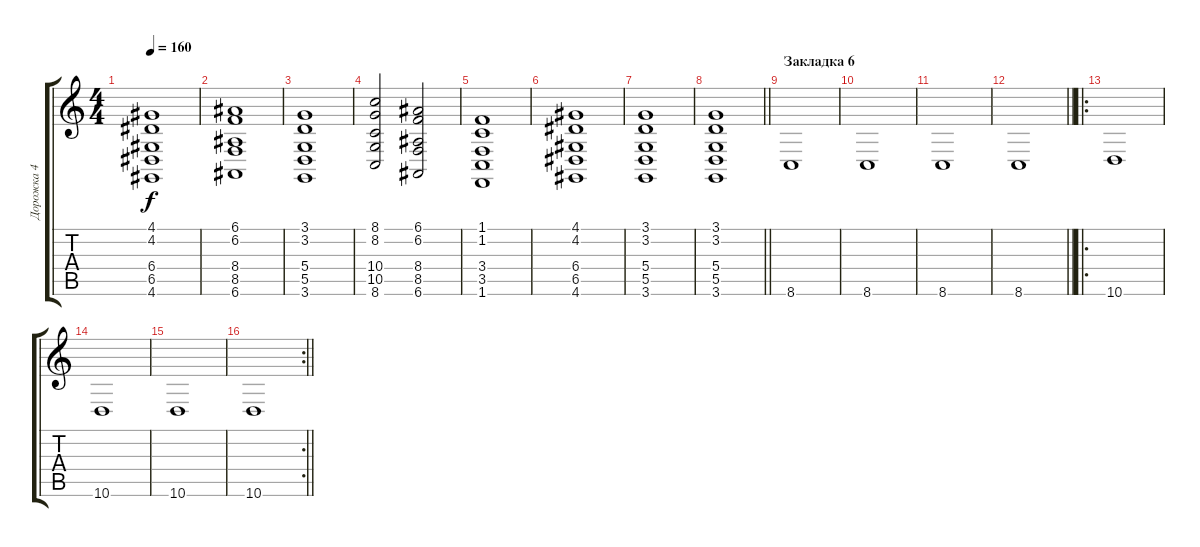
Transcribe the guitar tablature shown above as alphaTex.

\track ("Дорожка 4" "Дорожка 4") {instrument synthstrings1}
\staff {score tabs}
\tuning (E4 B3 G3 D3 A2 E2) {hide}
\ts (4 4)
\tempo 160
\clef g2
\ks c
(4.1 4.2 6.4 6.5 4.6).1{dy f} |
(6.1 6.2 8.4 8.5 6.6).1 |
(3.1 3.2 5.4 5.5 3.6).1 |
(8.1 8.2 10.4 10.5 8.6).2 (6.1 6.2 8.4 8.5 6.6).2 |
(1.1 1.2 3.4 3.5 1.6).1 |
(4.1 4.2 6.4 6.5 4.6).1 |
(3.1 3.2 5.4 5.5 3.6).1 |
\barLineRight lightlight
(3.1 3.2 5.4 5.5 3.6).1 |
\section ("" "Закладка 6")
8.6.1 |
8.6.1 |
8.6.1 |
\barLineRight lightlight
8.6.1 |
\ro
10.6.1 |
10.6.1 |
10.6.1 |
\rc 2
\barLineRight lightlight
10.6.1
